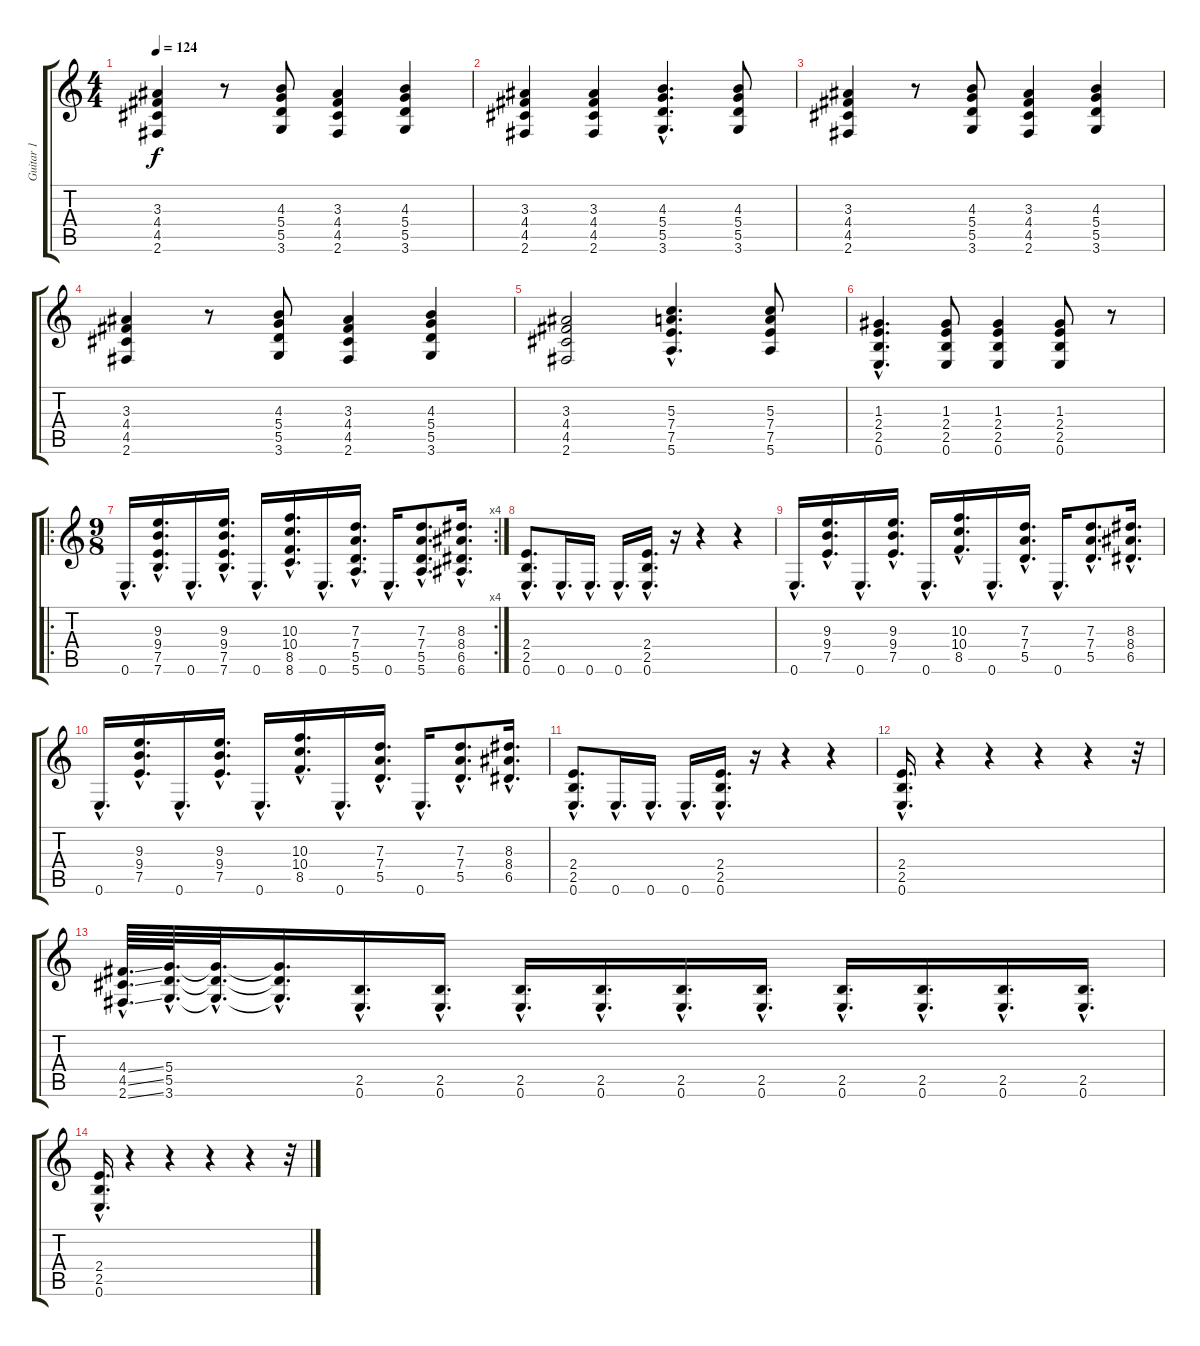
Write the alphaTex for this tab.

\track ("Guitar 1" "Guitar 1") {instrument distortionguitar}
\staff {score tabs}
\tuning (E4 B3 G3 D3 A2 E2) {hide}
\ts (4 4)
\tempo 124
\clef g2
\ks c
(3.3 4.4 4.5 2.6).4{dy f} r.8 (4.3 5.4 5.5 3.6).8 (3.3 4.4 4.5 2.6).4 (4.3 5.4 5.5 3.6).4 |
(3.3 4.4 4.5 2.6).4 (3.3 4.4 4.5 2.6).4 (4.3{hac} 5.4{hac} 5.5{hac} 3.6{hac}).4{d} (4.3 5.4 5.5 3.6).8 |
(3.3 4.4 4.5 2.6).4 r.8 (4.3 5.4 5.5 3.6).8 (3.3 4.4 4.5 2.6).4 (4.3 5.4 5.5 3.6).4 |
(3.3 4.4 4.5 2.6).4 r.8 (4.3 5.4 5.5 3.6).8 (3.3 4.4 4.5 2.6).4 (4.3 5.4 5.5 3.6).4 |
(3.3 4.4 4.5 2.6).2 (5.3{hac} 7.4{hac} 7.5{hac} 5.6{hac}).4{d} (5.3 7.4 7.5 5.6).8 |
(1.3{hac} 2.4{hac} 2.5{hac} 0.6{hac}).4{d} (1.3 2.4 2.5 0.6).8 (1.3 2.4 2.5 0.6).4 (1.3 2.4 2.5 0.6).8 r.8 |
\ro
\rc 4
\ts (9 8)
0.6{hac}.16{d} (9.3{hac} 9.4{hac} 7.5{hac} 7.6{hac}).16{d} 0.6{hac}.16{d} (9.3{hac} 9.4{hac} 7.5{hac} 7.6{hac}).16{d} 0.6{hac}.16{d} (10.3{hac} 10.4{hac} 8.5{hac} 8.6{hac}).16{d} 0.6{hac}.16{d} (7.3{hac} 7.4{hac} 5.5{hac} 5.6{hac}).16{d} 0.6{hac}.16{d} (7.3{hac} 7.4{hac} 5.5{hac} 5.6{hac}).8{d} (8.3{hac} 8.4{hac} 6.5{hac} 6.6{hac}).16{d} |
(2.4{hac} 2.5{hac} 0.6{hac}).8{d} 0.6{hac}.16{d} 0.6{hac}.16{d} 0.6{hac}.16{d} (2.4{hac} 2.5{hac} 0.6{hac}).16{d} r.16 r.4 r.4 |
0.6{hac}.16{d} (9.3{hac} 9.4{hac} 7.5{hac}).16{d} 0.6{hac}.16{d} (9.3{hac} 9.4{hac} 7.5{hac}).16{d} 0.6{hac}.16{d} (10.3{hac} 10.4{hac} 8.5{hac}).16{d} 0.6{hac}.16{d} (7.3{hac} 7.4{hac} 5.5{hac}).16{d} 0.6{hac}.16{d} (7.3{hac} 7.4{hac} 5.5{hac}).8{d} (8.3{hac} 8.4{hac} 6.5{hac}).16{d} |
0.6{hac}.16{d} (9.3{hac} 9.4{hac} 7.5{hac}).16{d} 0.6{hac}.16{d} (9.3{hac} 9.4{hac} 7.5{hac}).16{d} 0.6{hac}.16{d} (10.3{hac} 10.4{hac} 8.5{hac}).16{d} 0.6{hac}.16{d} (7.3{hac} 7.4{hac} 5.5{hac}).16{d} 0.6{hac}.16{d} (7.3{hac} 7.4{hac} 5.5{hac}).8{d} (8.3{hac} 8.4{hac} 6.5{hac}).16{d} |
(2.4{hac} 2.5{hac} 0.6{hac}).8{d} 0.6{hac}.16{d} 0.6{hac}.16{d} 0.6{hac}.16{d} (2.4{hac} 2.5{hac} 0.6{hac}).16{d} r.16 r.4 r.4 |
(2.4{hac} 2.5{hac} 0.6{hac}).16{d} r.4 r.4 r.4 r.4 r.32 |
(4.4{ss hac} 4.5{ss hac} 2.6{ss hac}).64{d} (5.4{hac} 5.5{hac} 3.6{hac}).64{d} (5.4{hac t} 5.5{hac t} 3.6{hac t}).32{d} (5.4{hac t} 5.5{hac t} 3.6{hac t}).16{d} (2.5{hac} 0.6{hac}).16{d} (2.5{hac} 0.6{hac}).16{d} (2.5{hac} 0.6{hac}).16{d} (2.5{hac} 0.6{hac}).16{d} (2.5{hac} 0.6{hac}).16{d} (2.5{hac} 0.6{hac}).16{d} (2.5{hac} 0.6{hac}).16{d} (2.5{hac} 0.6{hac}).16{d} (2.5{hac} 0.6{hac}).16{d} (2.5{hac} 0.6{hac}).16{d} |
(2.4{hac} 2.5{hac} 0.6{hac}).16{d} r.4 r.4 r.4 r.4 r.32
